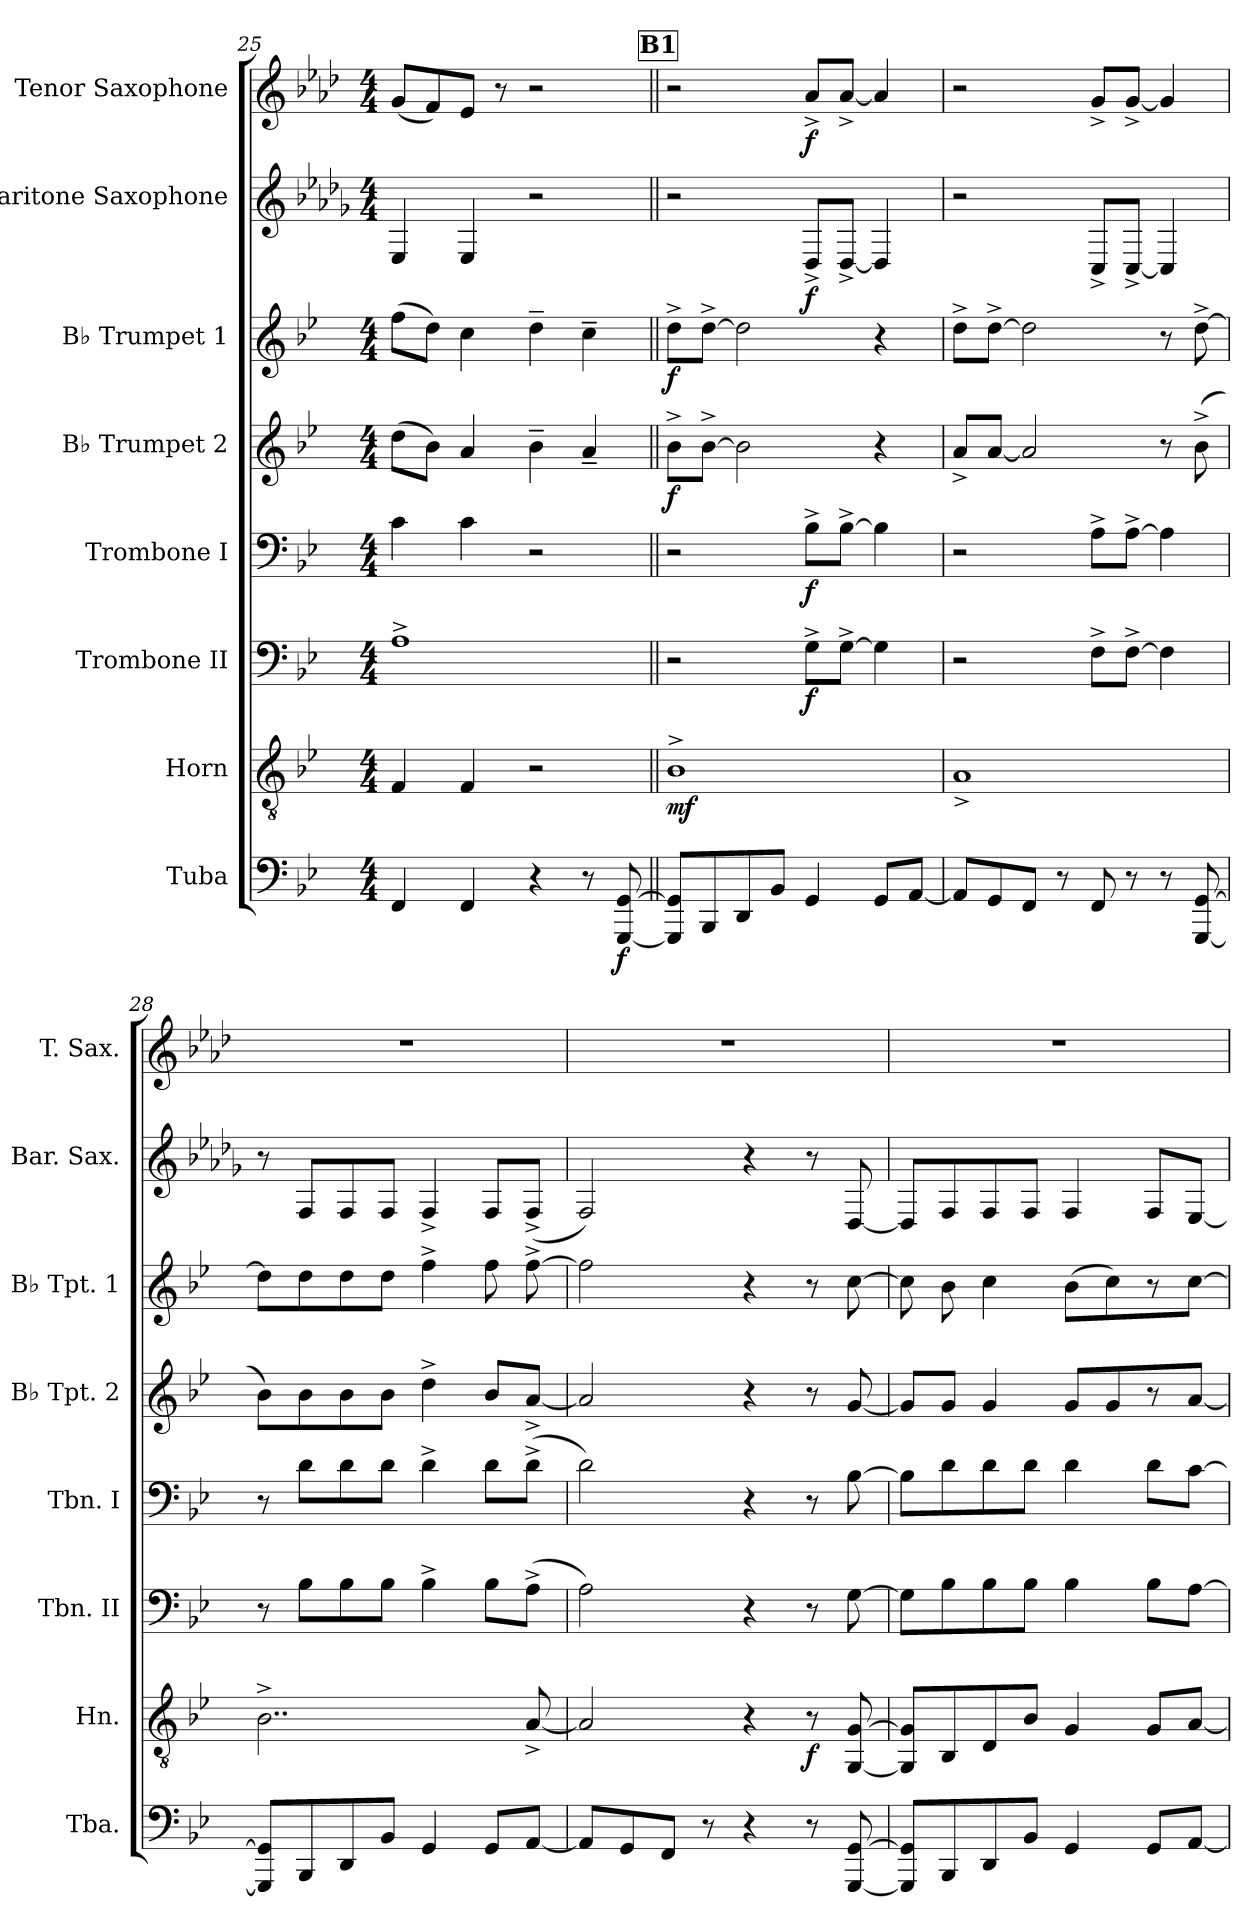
**kern	**dynam	**kern	**dynam	**kern	**dynam	**kern	**dynam	**kern	**dynam	**kern	**dynam	**kern	**dynam	**kern	**dynam
*part8	*part8	*part7	*part7	*part6	*part6	*part5	*part5	*part4	*part4	*part3	*part3	*part2	*part2	*part1	*part1
*staff8	*staff8	*staff7	*staff7	*staff6	*staff6	*staff5	*staff5	*staff4	*staff4	*staff3	*staff3	*staff2	*staff2	*staff1	*staff1
*I"Tuba	*	*I"Horn	*	*I"Trombone II	*	*I"Trombone I	*	*I"B♭ Trumpet 2	*	*I"B♭ Trumpet 1	*	*I"Baritone Saxophone	*	*I"Tenor Saxophone	*
*I'Tba.	*	*I'Hn.	*	*I'Tbn. II	*	*I'Tbn. I	*	*I'B♭ Tpt. 2	*	*I'B♭ Tpt. 1	*	*I'Bar. Sax.	*	*I'T. Sax.	*
*clefF4	*	*clefGv2	*	*clefF4	*	*clefF4	*	*clefG2	*	*clefG2	*	*clefG2	*	*clefG2	*
*	*	*ITrd1c2	*	*	*	*	*	*ITrd1c2	*	*ITrd1c2	*	*ITrd12c21	*	*ITrd8c14	*
*k[b-e-]	*	*k[b-e-a-d-]	*	*k[b-e-]	*	*k[b-e-]	*	*k[b-e-a-d-]	*	*k[b-e-a-d-]	*	*k[b-e-a-d-g-]	*	*k[b-e-a-d-]	*
*M4/4	*	*M4/4	*	*M4/4	*	*M4/4	*	*M4/4	*	*M4/4	*	*M4/4	*	*M4/4	*
=25	=25	=25	=25	=25	=25	=25	=25	=25	=25	=25	=25	=25	=25	=25	=25
4FF	.	4E-	.	1A^	.	4c	.	(>8ccL	.	(>8ee-L	.	4EE-	.	(<8GL	.
.	.	.	.	.	.	.	.	8a-J)	.	8ccJ)	.	.	.	8F)	.
4FF	.	4E-	.	.	.	4c	.	4g	.	4b-	.	4EE-	.	8E-J	.
.	.	.	.	.	.	.	.	.	.	.	.	.	.	8r	.
4r	.	2r	.	.	.	2r	.	4a-~	.	4cc~	.	2r	.	2r	.
8r	.	.	.	.	.	.	.	4g~	.	4b-~	.	.	.	.	.
!	!LO:DY:b	!	!	!	!	!	!	!	!	!	!	!	!	!	!
[8GGG [8GG	f	.	.	.	.	.	.	.	.	.	.	.	.	.	.
!!LO:REH:place=s1:a:B:fs=14:t=B1
=26||	=26||	=26||	=26||	=26||	=26||	=26||	=26||	=26||	=26||	=26||	=26||	=26||	=26||	=26||	=26||
!	!	!	!LO:DY:b	!	!	!	!	!	!LO:DY:b	!	!LO:DY:b	!	!	!	!
8GGG] 8GG]L	.	1A-^	mf	2r	.	2r	.	8a-^L	f	8cc^L	f	2r	.	2r	.
8BBB-	.	.	.	.	.	.	.	[8a-^J	.	[8cc^J	.	.	.	.	.
8DD	.	.	.	.	.	.	.	2a-]	.	2cc]	.	.	.	.	.
8BB-J	.	.	.	.	.	.	.	.	.	.	.	.	.	.	.
!	!	!	!	!	!LO:DY:b	!	!LO:DY:b	!	!	!	!	!	!LO:DY:b	!	!LO:DY:b
4GG	.	.	.	8G^L	f	8B-^L	f	.	.	.	.	8DD-^L	f	8A-^L	f
.	.	.	.	[8G^J	.	[8B-^J	.	.	.	.	.	[8DD-^J	.	[8A-^J	.
8GGL	.	.	.	4G]	.	4B-]	.	4r	.	4r	.	4DD-]	.	4A-]	.
[8AAJ	.	.	.	.	.	.	.	.	.	.	.	.	.	.	.
=27	=27	=27	=27	=27	=27	=27	=27	=27	=27	=27	=27	=27	=27	=27	=27
8AAL]	.	1G^	.	2r	.	2r	.	8g^L	.	8cc^L	.	2r	.	2r	.
8GG	.	.	.	.	.	.	.	[8gJ	.	[8cc^J	.	.	.	.	.
8FFJ	.	.	.	.	.	.	.	2g]	.	2cc]	.	.	.	.	.
8r	.	.	.	.	.	.	.	.	.	.	.	.	.	.	.
8FF	.	.	.	8F^L	.	8A^L	.	.	.	.	.	8CC^L	.	8G^L	.
8r	.	.	.	[8F^J	.	[8A^J	.	.	.	.	.	[8CC^J	.	[8G^J	.
8r	.	.	.	4F]	.	4A]	.	8r	.	8r	.	4CC]	.	4G]	.
[8GGG [8GG	.	.	.	.	.	.	.	(>8a-^	.	[8cc^	.	.	.	.	.
=28	=28	=28	=28	=28	=28	=28	=28	=28	=28	=28	=28	=28	=28	=28	=28
8GGG] 8GG]L	.	2..A-^	.	8r	.	8r	.	8a-L)	.	8ccL]	.	8r	.	1r	.
8BBB-	.	.	.	8B-L	.	8dL	.	8a-	.	8cc	.	8FFL	.	.	.
8DD	.	.	.	8B-	.	8d	.	8a-	.	8cc	.	8FF	.	.	.
8BB-J	.	.	.	8B-J	.	8dJ	.	8a-J	.	8ccJ	.	8FFJ	.	.	.
4GG	.	.	.	4B-^	.	4d^	.	4cc^	.	4ee-^	.	4FF^	.	.	.
8GGL	.	.	.	8B-L	.	8dL	.	8a-L	.	8ee-	.	8FFL	.	.	.
[8AAJ	.	[8G^	.	(>8A^J	.	(>8d^J	.	[8g^J	.	[8ee-^	.	(>8FF^J	.	.	.
=29	=29	=29	=29	=29	=29	=29	=29	=29	=29	=29	=29	=29	=29	=29	=29
8AAL]	.	2G]	.	2A)	.	2d)	.	2g]	.	2ee-]	.	2FF)	.	1r	.
8GG	.	.	.	.	.	.	.	.	.	.	.	.	.	.	.
8FFJ	.	.	.	.	.	.	.	.	.	.	.	.	.	.	.
8r	.	.	.	.	.	.	.	.	.	.	.	.	.	.	.
4r	.	4r	.	4r	.	4r	.	4r	.	4r	.	4r	.	.	.
!	!	!	!LO:DY:b	!	!	!	!	!	!	!	!	!	!	!	!
8r	.	8r	f	8r	.	8r	.	8r	.	8r	.	8r	.	.	.
[8GGG [8GG	.	[8FF [8F	.	[8G	.	[8B-	.	[8f	.	[8b-	.	[8DD-	.	.	.
=30	=30	=30	=30	=30	=30	=30	=30	=30	=30	=30	=30	=30	=30	=30	=30
8GGG] 8GG]L	.	8FF] 8F]L	.	8GL]	.	8B-L]	.	8fL]	.	8b-]	.	8DD-L]	.	1r	.
8BBB-	.	8AA-	.	8B-	.	8d	.	8fJ	.	8a-	.	8FF	.	.	.
8DD	.	8C	.	8B-	.	8d	.	4f	.	4b-	.	8FF	.	.	.
8BB-J	.	8A-J	.	8B-J	.	8dJ	.	.	.	.	.	8FFJ	.	.	.
4GG	.	4F	.	4B-	.	4d	.	8fL	.	(>8a-L	.	4FF	.	.	.
.	.	.	.	.	.	.	.	8f	.	8b-)	.	.	.	.	.
8GGL	.	8FL	.	8B-L	.	8dL	.	8r	.	8r	.	8FFL	.	.	.
[8AAJ	.	[8GJ	.	[8AJ	.	[8cJ	.	[8gJ	.	[8b-J	.	[8EE-J	.	.	.
=	=	=	=	=	=	=	=	=	=	=	=	=	=	=	=
*-	*-	*-	*-	*-	*-	*-	*-	*-	*-	*-	*-	*-	*-	*-	*-
